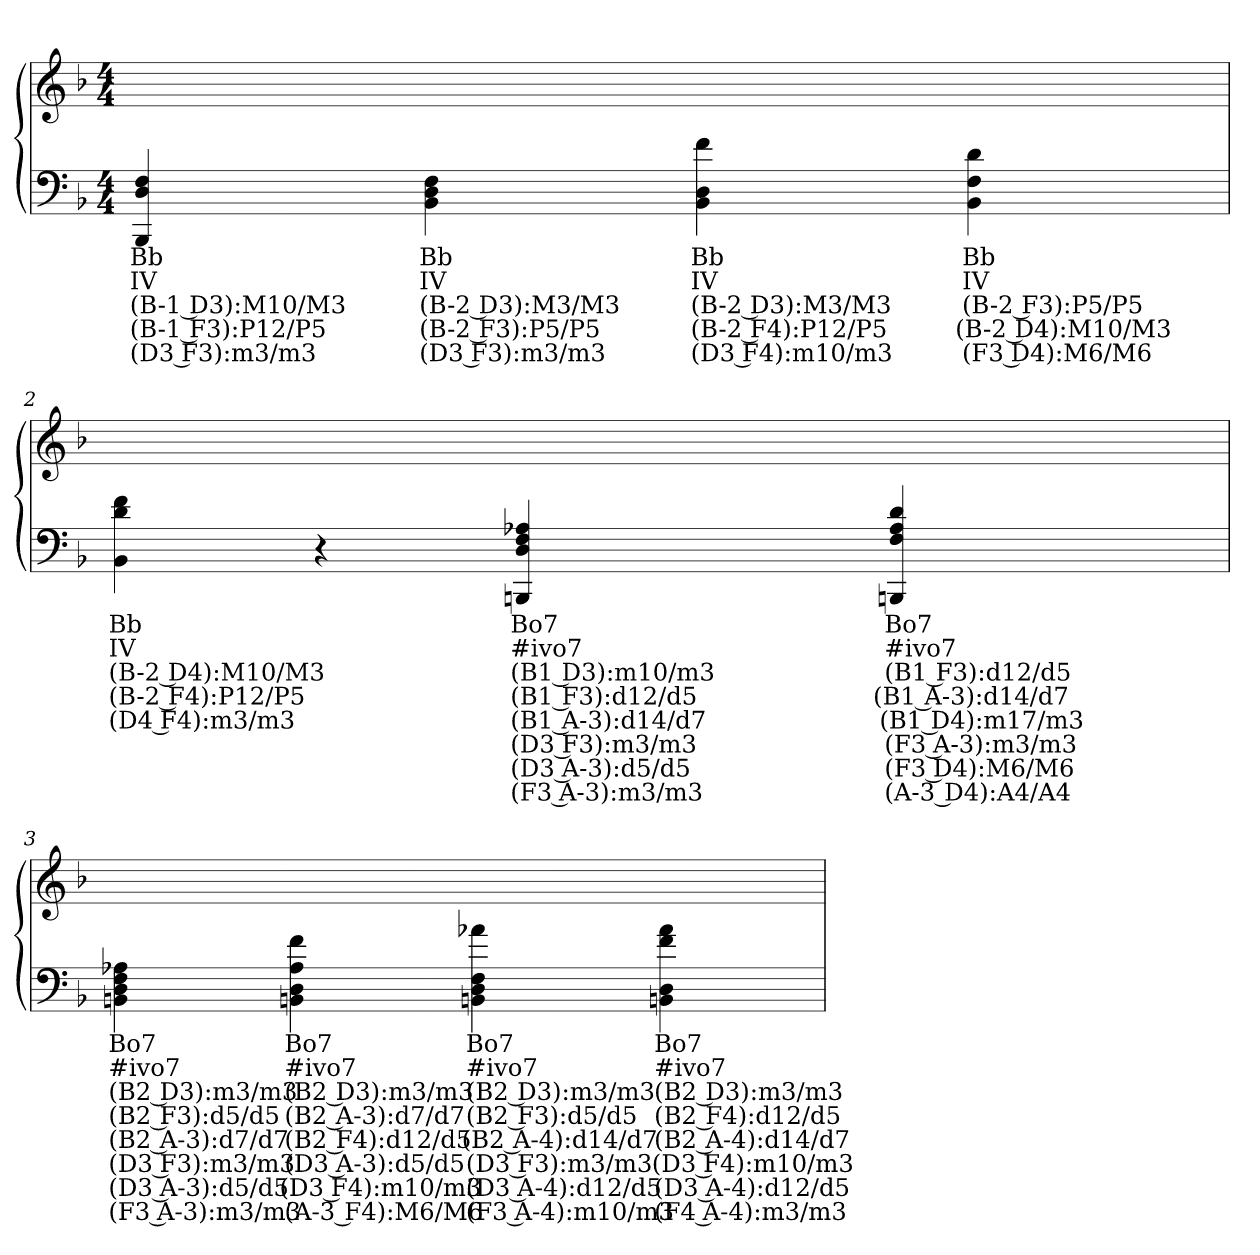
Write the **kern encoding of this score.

**kern	**text	**text	**text	**text	**text	**text	**text	**text	**kern
*part2	*part2	*part2	*part2	*part2	*part2	*part2	*part2	*part2	*part1
*staff2	*staff2	*staff2	*staff2	*staff2	*staff2	*staff2	*staff2	*staff2	*staff1
*clefF4	*	*	*	*	*	*	*	*	*clefG2
*k[b-]	*	*	*	*	*	*	*	*	*k[b-]
*F:	*	*	*	*	*	*	*	*	*F:
*M4/4	*	*	*	*	*	*	*	*	*M4/4
*MM60	*	*	*	*	*	*	*	*	*MM60
=1	=1	=1	=1	=1	=1	=1	=1	=1	=1
4BBB- 4D 4F	Bb	IV	(B-1 D3):M10/M3	(B-1 F3):P12/P5	(D3 F3):m3/m3	.	.	.	1ryy
4BB- 4D 4F	Bb	IV	(B-2 D3):M3/M3	(B-2 F3):P5/P5	(D3 F3):m3/m3	.	.	.	.
4BB- 4D 4f	Bb	IV	(B-2 D3):M3/M3	(B-2 F4):P12/P5	(D3 F4):m10/m3	.	.	.	.
4BB- 4F 4d	Bb	IV	(B-2 F3):P5/P5	(B-2 D4):M10/M3	(F3 D4):M6/M6	.	.	.	.
=2	=2	=2	=2	=2	=2	=2	=2	=2	=2
4BB- 4d 4f	Bb	IV	(B-2 D4):M10/M3	(B-2 F4):P12/P5	(D4 F4):m3/m3	.	.	.	1ryy
4r	.	.	.	.	.	.	.	.	.
4BBBn 4D 4F 4A-X	Bo7	#ivo7	(B1 D3):m10/m3	(B1 F3):d12/d5	(B1 A-3):d14/d7	(D3 F3):m3/m3	(D3 A-3):d5/d5	(F3 A-3):m3/m3	.
4BBBn 4F 4A- 4d	Bo7	#ivo7	(B1 F3):d12/d5	(B1 A-3):d14/d7	(B1 D4):m17/m3	(F3 A-3):m3/m3	(F3 D4):M6/M6	(A-3 D4):A4/A4	.
=3	=3	=3	=3	=3	=3	=3	=3	=3	=3
4BBn 4D 4F 4A-X	Bo7	#ivo7	(B2 D3):m3/m3	(B2 F3):d5/d5	(B2 A-3):d7/d7	(D3 F3):m3/m3	(D3 A-3):d5/d5	(F3 A-3):m3/m3	1ryy
4BBn 4D 4A- 4f	Bo7	#ivo7	(B2 D3):m3/m3	(B2 A-3):d7/d7	(B2 F4):d12/d5	(D3 A-3):d5/d5	(D3 F4):m10/m3	(A-3 F4):M6/M6	.
4BBn 4D 4F 4a-X	Bo7	#ivo7	(B2 D3):m3/m3	(B2 F3):d5/d5	(B2 A-4):d14/d7	(D3 F3):m3/m3	(D3 A-4):d12/d5	(F3 A-4):m10/m3	.
4BBn 4D 4f 4a-	Bo7	#ivo7	(B2 D3):m3/m3	(B2 F4):d12/d5	(B2 A-4):d14/d7	(D3 F4):m10/m3	(D3 A-4):d12/d5	(F4 A-4):m3/m3	.
=	=	=	=	=	=	=	=	=	=
*-	*-	*-	*-	*-	*-	*-	*-	*-	*-
